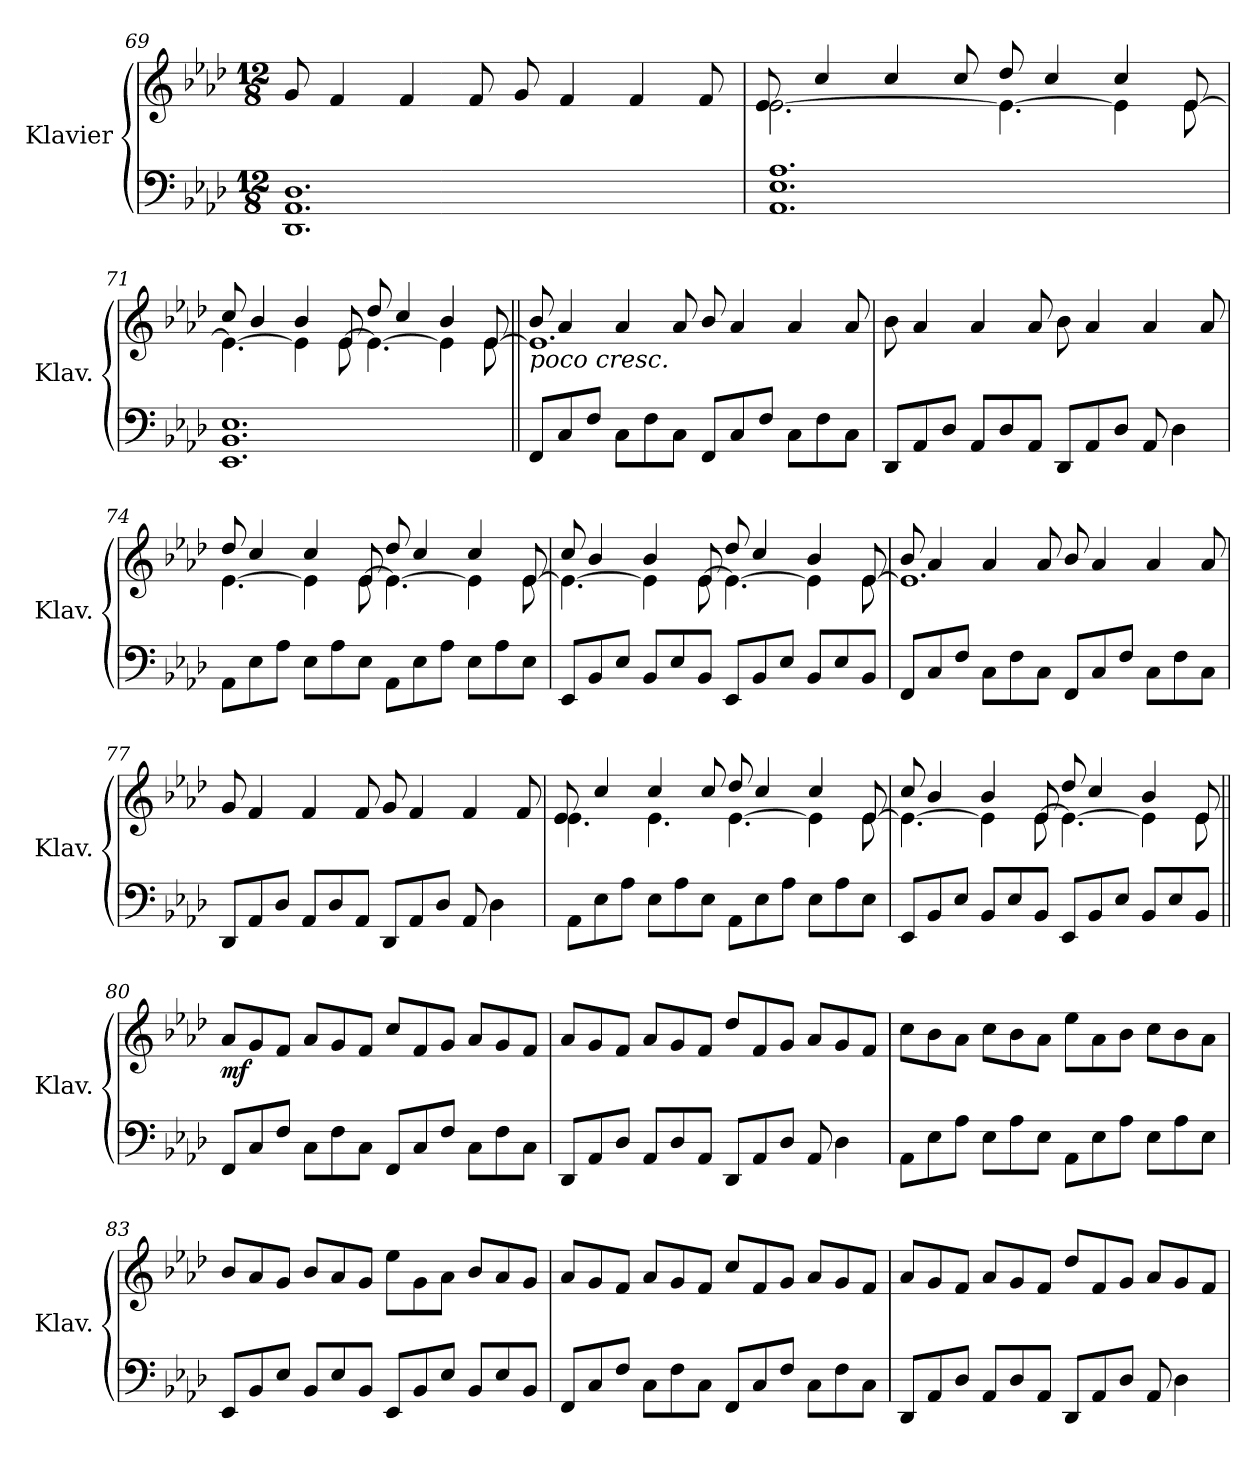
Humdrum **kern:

**kern	**kern	**dynam
*part1	*part1	*part1
*staff2	*staff1	*staff1/2
*I"Klavier	*	*
*I'Klav.	*	*
!!LO:LB:g=z
*clefF4	*clefG2	*
*k[b-e-a-d-]	*k[b-e-a-d-]	*
*M12/8	*M12/8	*
=69	=69	=69
1.DD- 1.AA- 1.D-	8g/	.
.	4f/	.
.	4f/	.
.	8f/	.
.	8g/	.
.	4f/	.
.	4f/	.
.	8f/	.
=70	=70	=70
*	*^	*
1.AA- 1.E- 1.A-	[2.e-\	8e-/	.
.	.	4cc/	.
.	.	4cc/	.
.	.	8cc/	.
.	4.e-\_	8dd-/	.
.	.	4cc/	.
.	4e-\]	4cc/	.
.	[8e-\	8e-/	.
=71	=71	=71	=71
1.EE- 1.BB- 1.E-	4.e-\_	8cc/	.
.	.	4b-/	.
.	4e-\]	4b-/	.
.	[8e-\	8e-/	.
.	4.e-\_	8dd-/	.
.	.	4cc/	.
.	4e-\]	4b-/	.
.	[8e-\	8e-/	.
!!LO:LB:g=z	!!
=72||	=72||	=72||	=72||
*	*MM120	*	*
!	!LO:TX:b:i:t=poco cresc.	!	!
8FF/L	1.e-]	8b-/	.
8C/	.	4a-/	.
8F/J	.	.	.
8C\L	.	4a-/	.
8F\	.	.	.
8C\J	.	8a-/	.
8FF/L	.	8b-/	.
8C/	.	4a-/	.
8F/J	.	.	.
8C\L	.	4a-/	.
8F\	.	.	.
8C\J	.	8a-/	.
*	*v	*v	*
=73	=73	=73
8DD-/L	8b-\	.
8AA-/	4a-/	.
8D-/J	.	.
8AA-/L	4a-/	.
8D-/	.	.
8AA-/J	8a-/	.
8DD-/L	8b-\	.
8AA-/	4a-/	.
8D-/J	.	.
8AA-/	4a-/	.
4D-\	.	.
.	8a-/	.
!!LO:LB:g=z
=74	=74	=74
*	*^	*
8AA-\L	[4.e-\	8dd-/	.
8E-\	.	4cc/	.
8A-\J	.	.	.
8E-\L	4e-\]	4cc/	.
8A-\	.	.	.
8E-\J	[8e-\	8e-/	.
8AA-\L	4.e-\_	8dd-/	.
8E-\	.	4cc/	.
8A-\J	.	.	.
8E-\L	4e-\]	4cc/	.
8A-\	.	.	.
8E-\J	[8e-\	8e-/	.
=75	=75	=75	=75
8EE-/L	4.e-\_	8cc/	.
8BB-/	.	4b-/	.
8E-/J	.	.	.
8BB-/L	4e-\]	4b-/	.
8E-/	.	.	.
8BB-/J	[8e-\	8e-/	.
8EE-/L	4.e-\_	8dd-/	.
8BB-/	.	4cc/	.
8E-/J	.	.	.
8BB-/L	4e-\]	4b-/	.
8E-/	.	.	.
8BB-/J	[8e-\	8e-/	.
!!LO:LB:g=z	!!
=76	=76	=76	=76
8FF/L	1.e-]	8b-/	.
8C/	.	4a-/	.
8F/J	.	.	.
8C\L	.	4a-/	.
8F\	.	.	.
8C\J	.	8a-/	.
8FF/L	.	8b-/	.
8C/	.	4a-/	.
8F/J	.	.	.
8C\L	.	4a-/	.
8F\	.	.	.
8C\J	.	8a-/	.
*	*v	*v	*
=77	=77	=77
8DD-/L	8g/	.
8AA-/	4f/	.
8D-/J	.	.
8AA-/L	4f/	.
8D-/	.	.
8AA-/J	8f/	.
8DD-/L	8g/	.
8AA-/	4f/	.
8D-/J	.	.
8AA-/	4f/	.
4D-\	.	.
.	8f/	.
!!LO:PB:g=z
=78	=78	=78
*	*^	*
8AA-\L	4.e-\	8e-/	.
8E-\	.	4cc/	.
8A-\J	.	.	.
8E-\L	4.e-\	4cc/	.
8A-\	.	.	.
8E-\J	.	8cc/	.
8AA-\L	[4.e-\	8dd-/	.
8E-\	.	4cc/	.
8A-\J	.	.	.
8E-\L	4e-\]	4cc/	.
8A-\	.	.	.
8E-\J	[8e-\	8e-/	.
=79	=79	=79	=79
8EE-/L	4.e-\_	8cc/	.
8BB-/	.	4b-/	.
8E-/J	.	.	.
8BB-/L	4e-\]	4b-/	.
8E-/	.	.	.
8BB-/J	[8e-\	8e-/	.
8EE-/L	4.e-\_	8dd-/	.
8BB-/	.	4cc/	.
8E-/J	.	.	.
8BB-/L	4e-\]	4b-/	.
8E-/	.	.	.
8BB-/J	8e-\	8e-/	.
*	*v	*v	*
!!LO:LB:g=z
=80||	=80||	=80||
*	*MM135	*
*	*^	*
!	!	!	!LO:DY:b
*	*v	*v	*
8FF/L	8a-/L	mf
8C/	8g/	.
8F/J	8f/J	.
8C\L	8a-/L	.
8F\	8g/	.
8C\J	8f/J	.
8FF/L	8cc/L	.
8C/	8f/	.
8F/J	8g/J	.
8C\L	8a-/L	.
8F\	8g/	.
8C\J	8f/J	.
=81	=81	=81
8DD-/L	8a-/L	.
8AA-/	8g/	.
8D-/J	8f/J	.
8AA-/L	8a-/L	.
8D-/	8g/	.
8AA-/J	8f/J	.
8DD-/L	8dd-/L	.
8AA-/	8f/	.
8D-/J	8g/J	.
8AA-/	8a-/L	.
4D-\	8g/	.
.	8f/J	.
=82	=82	=82
8AA-\L	8cc\L	.
8E-\	8b-\	.
8A-\J	8a-\J	.
8E-\L	8cc\L	.
8A-\	8b-\	.
8E-\J	8a-\J	.
8AA-\L	8ee-\L	.
8E-\	8a-\	.
8A-\J	8b-\J	.
8E-\L	8cc\L	.
8A-\	8b-\	.
8E-\J	8a-\J	.
!!LO:LB:g=z
=83	=83	=83
8EE-/L	8b-/L	.
8BB-/	8a-/	.
8E-/J	8g/J	.
8BB-/L	8b-/L	.
8E-/	8a-/	.
8BB-/J	8g/J	.
8EE-/L	8ee-\L	.
8BB-/	8g\	.
8E-/J	8a-\J	.
8BB-/L	8b-/L	.
8E-/	8a-/	.
8BB-/J	8g/J	.
=84	=84	=84
8FF/L	8a-/L	.
8C/	8g/	.
8F/J	8f/J	.
8C\L	8a-/L	.
8F\	8g/	.
8C\J	8f/J	.
8FF/L	8cc/L	.
8C/	8f/	.
8F/J	8g/J	.
8C\L	8a-/L	.
8F\	8g/	.
8C\J	8f/J	.
=85	=85	=85
8DD-/L	8a-/L	.
8AA-/	8g/	.
8D-/J	8f/J	.
8AA-/L	8a-/L	.
8D-/	8g/	.
8AA-/J	8f/J	.
8DD-/L	8dd-/L	.
8AA-/	8f/	.
8D-/J	8g/J	.
8AA-/	8a-/L	.
4D-\	8g/	.
.	8f/J	.
=	=	=
*-	*-	*-
